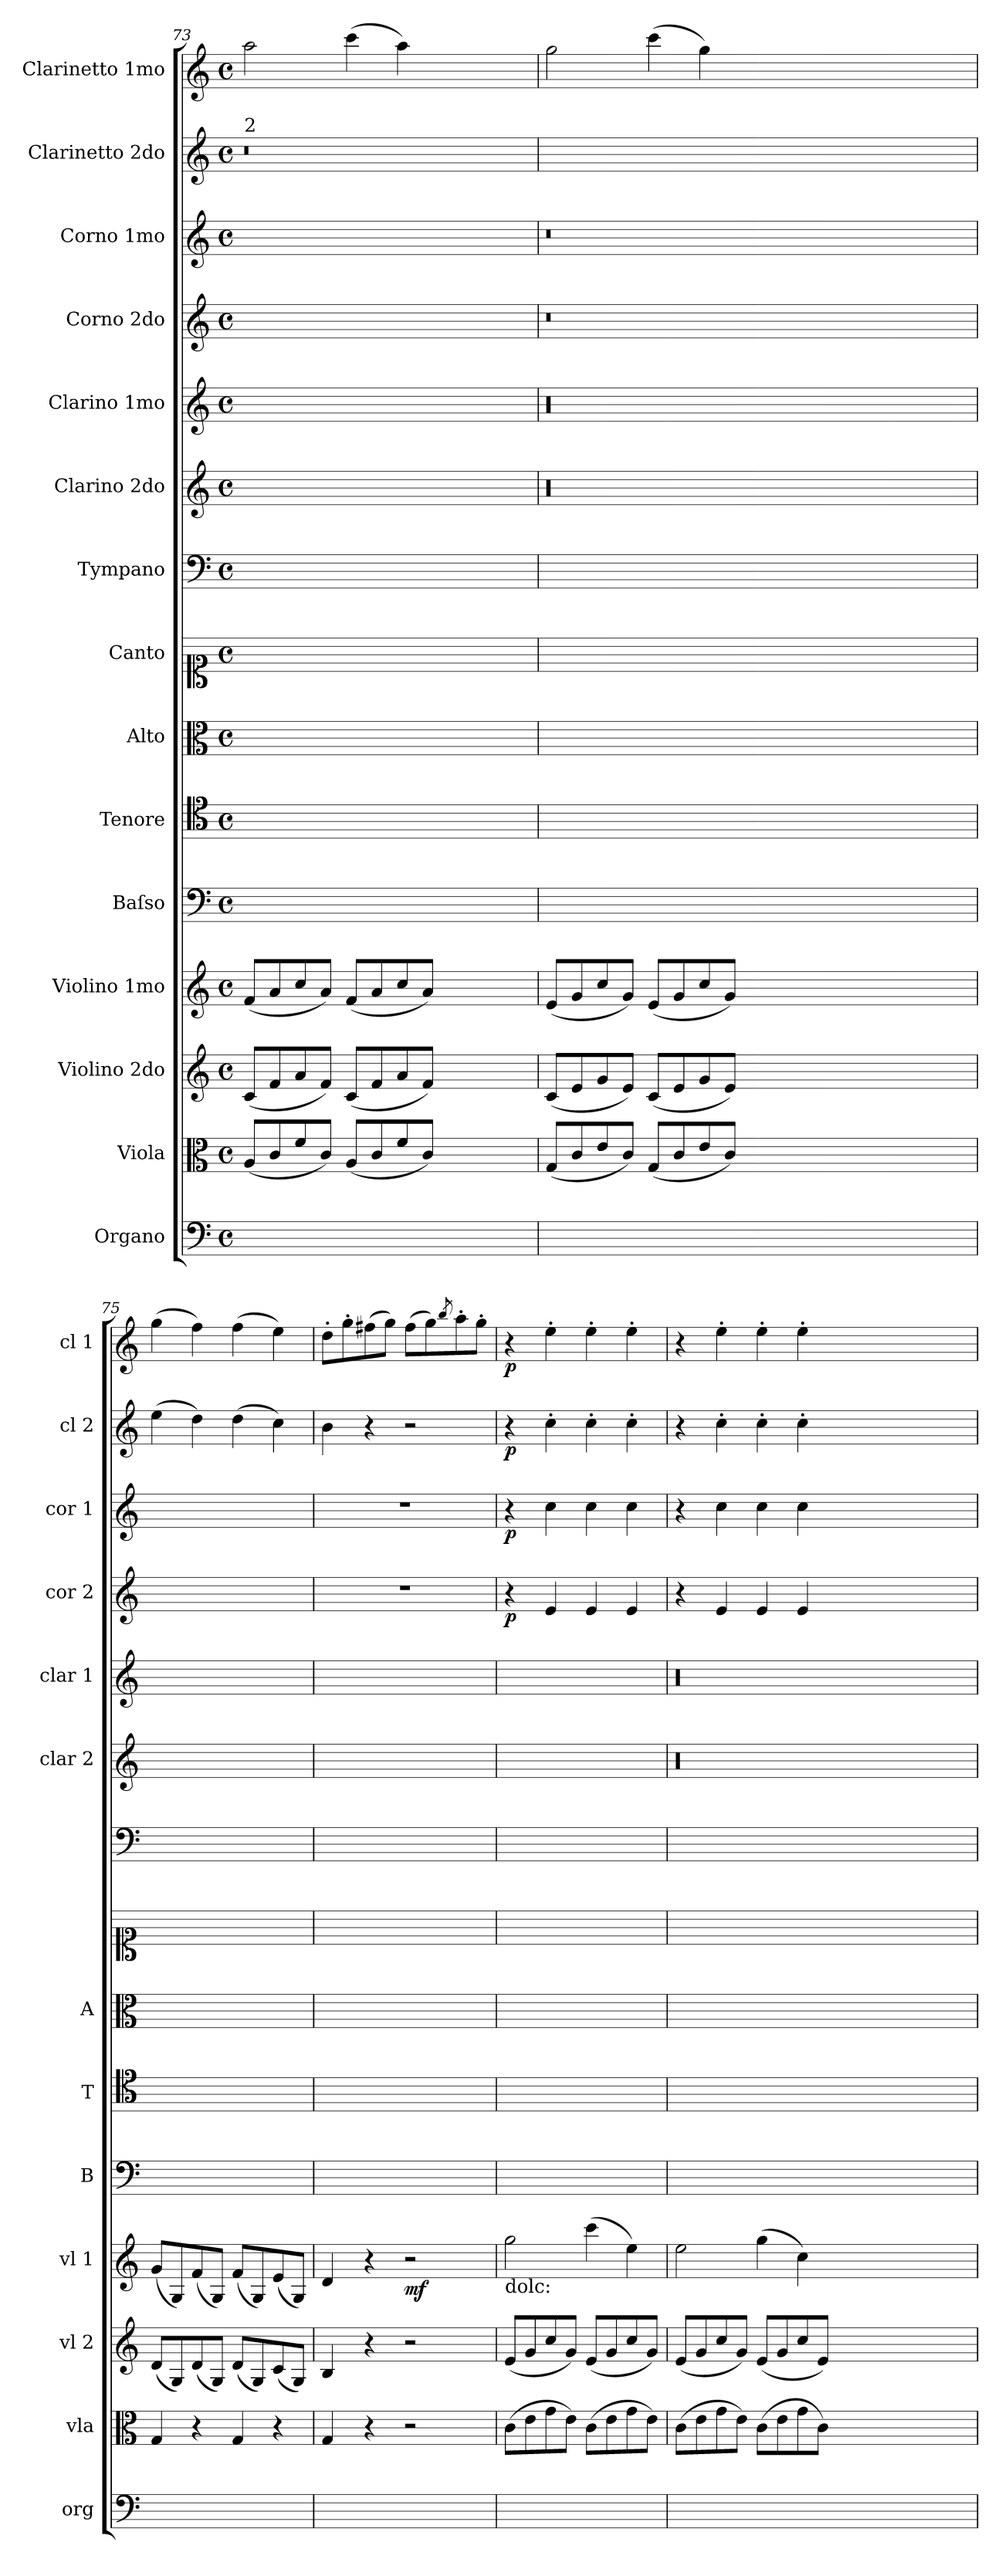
**kern	**kern	**kern	**kern	**dynam	**kern	**kern	**kern	**kern	**kern	**kern	**kern	**kern	**dynam	**kern	**dynam	**kern	**dynam	**kern	**dynam
*part15	*part14	*part13	*part12	*part12	*part11	*part10	*part9	*part8	*part7	*part6	*part5	*part4	*part4	*part3	*part3	*part2	*part2	*part1	*part1
*staff15	*staff14	*staff13	*staff12	*staff12	*staff11	*staff10	*staff9	*staff8	*staff7	*staff6	*staff5	*staff4	*staff4	*staff3	*staff3	*staff2	*staff2	*staff1	*staff1
*I"Organo	*I"Viola	*I"Violino 2do	*I"Violino 1mo	*	*I"Baſso	*I"Tenore	*I"Alto	*I"Canto	*I"Tympano	*I"Clarino 2do	*I"Clarino 1mo	*I"Corno 2do	*	*I"Corno 1mo	*	*I"Clarinetto 2do	*	*I"Clarinetto 1mo	*
*I'org	*I'vla	*I'vl 2	*I'vl 1	*	*I'B	*I'T	*I'A	*	*	*I'clar 2	*I'clar 1	*I'cor 2	*	*I'cor 1	*	*I'cl 2	*	*I'cl 1	*
*clefF4	*clefC3	*clefG2	*clefG2	*	*clefF4	*clefC4	*clefC3	*clefC1	*clefF4	*clefG2	*clefG2	*clefG2	*	*clefG2	*	*clefG2	*	*clefG2	*
*k[]	*k[]	*k[]	*k[]	*	*k[]	*k[]	*k[]	*k[]	*k[]	*k[]	*k[]	*k[]	*	*k[]	*	*k[]	*	*k[]	*
*C:	*C:	*C:	*C:	*	*C:	*C:	*C:	*C:	*C:	*C:	*C:	*C:	*	*C:	*	*C:	*	*C:	*
*M4/4	*M4/4	*M4/4	*M4/4	*	*M4/4	*M4/4	*M4/4	*M4/4	*M4/4	*M4/4	*M4/4	*M4/4	*	*M4/4	*	*M4/4	*	*M4/4	*
*met(c)	*met(c)	*met(c)	*met(c)	*	*met(c)	*met(c)	*met(c)	*met(c)	*met(c)	*met(c)	*met(c)	*met(c)	*	*met(c)	*	*met(c)	*	*met(c)	*
=73	=73	=73	=73	=73	=73	=73	=73	=73	=73	=73	=73	=73	=73	=73	=73	=73	=73	=73	=73
!	!	!	!	!	!	!	!	!	!	!	!	!	!	!	!	!LO:TX:a:t=2	!	!	!
1ryy	(8A/L	(8c/L	(8f/L	.	1ryy	1ryy	1ryy	1ryy	1ryy	0ryy	0ryy	0ryy	.	0ryy	.	0r	.	2aa\	.
.	8c/	8f/	8a/	.	.	.	.	.	.	.	.	.	.	.	.	.	.	.	.
.	8f/	8a/	8cc/	.	.	.	.	.	.	.	.	.	.	.	.	.	.	.	.
.	8c/J)	8f/J)	8a/J)	.	.	.	.	.	.	.	.	.	.	.	.	.	.	.	.
.	(8A/L	(8c/L	(8f/L	.	.	.	.	.	.	.	.	.	.	.	.	.	.	(4ccc\	.
.	8c/	8f/	8a/	.	.	.	.	.	.	.	.	.	.	.	.	.	.	.	.
.	8f/	8a/	8cc/	.	.	.	.	.	.	.	.	.	.	.	.	.	.	4aa\)	.
.	8c/J)	8f/J)	8a/J)	.	.	.	.	.	.	.	.	.	.	.	.	.	.	.	.
1ryy	1ryy	1ryy	1ryy	.	1ryy	1ryy	1ryy	1ryy	1ryy	.	.	.	.	.	.	.	.	1ryy	.
=74	=74	=74	=74	=74	=74	=74	=74	=74	=74	=74	=74	=74	=74	=74	=74	=74	=74	=74	=74
1ryy	(8G/L	(8c/L	(8e/L	.	1ryy	1ryy	1ryy	1ryy	1ryy	00r	00r	0r	.	0r	.	00ryy	.	2gg\	.
.	8c/	8e/	8g/	.	.	.	.	.	.	.	.	.	.	.	.	.	.	.	.
.	8e/	8g/	8cc/	.	.	.	.	.	.	.	.	.	.	.	.	.	.	.	.
.	8c/J)	8e/J)	8g/J)	.	.	.	.	.	.	.	.	.	.	.	.	.	.	.	.
.	(8G/L	(8c/L	(8e/L	.	.	.	.	.	.	.	.	.	.	.	.	.	.	(4ccc\	.
.	8c/	8e/	8g/	.	.	.	.	.	.	.	.	.	.	.	.	.	.	.	.
.	8e/	8g/	8cc/	.	.	.	.	.	.	.	.	.	.	.	.	.	.	4gg\)	.
.	8c/J)	8e/J)	8g/J)	.	.	.	.	.	.	.	.	.	.	.	.	.	.	.	.
0.ryy	0.ryy	0.ryy	0.ryy	.	0.ryy	0.ryy	0.ryy	0.ryy	0.ryy	.	.	.	.	.	.	.	.	0.ryy	.
.	.	.	.	.	.	.	.	.	.	.	.	0ryy	.	0ryy	.	.	.	.	.
=75	=75	=75	=75	=75	=75	=75	=75	=75	=75	=75	=75	=75	=75	=75	=75	=75	=75	=75	=75
1ryy	4G/	(8d/L	(>8g/L	.	1ryy	1ryy	1ryy	1ryy	1ryy	1ryy	1ryy	1ryy	.	1ryy	.	(4ee\	.	(4gg\	.
.	.	8G/)	8G/)	.	.	.	.	.	.	.	.	.	.	.	.	.	.	.	.
.	4r	(8d/	(>8f/	.	.	.	.	.	.	.	.	.	.	.	.	4dd\)	.	4ff\)	.
.	.	8G/J)	8G/J)	.	.	.	.	.	.	.	.	.	.	.	.	.	.	.	.
.	4G/	(8d/L	(>8f/L	.	.	.	.	.	.	.	.	.	.	.	.	(4dd\	.	(4ff\	.
.	.	8G/)	8G/)	.	.	.	.	.	.	.	.	.	.	.	.	.	.	.	.
.	4r	(8c/	(>8e/	.	.	.	.	.	.	.	.	.	.	.	.	4cc\)	.	4ee\)	.
.	.	8G/J)	8G/J)	.	.	.	.	.	.	.	.	.	.	.	.	.	.	.	.
=76	=76	=76	=76	=76	=76	=76	=76	=76	=76	=76	=76	=76	=76	=76	=76	=76	=76	=76	=76
1ryy	4G/	4B/	4d/	.	1ryy	1ryy	1ryy	1ryy	1ryy	1ryy	1ryy	1r	.	1r	.	4b\	.	8dd'\L	.
.	.	.	.	.	.	.	.	.	.	.	.	.	.	.	.	.	.	8gg'\	.
.	4r	4r	4r	.	.	.	.	.	.	.	.	.	.	.	.	4r	.	(8ff#X\	.
.	.	.	.	.	.	.	.	.	.	.	.	.	.	.	.	.	.	8gg\J)	.
.	2r	2r	2r	mf	.	.	.	.	.	.	.	.	.	.	.	2r	.	(8ff#\L	.
.	.	.	.	.	.	.	.	.	.	.	.	.	.	.	.	.	.	8gg\)	.
.	.	.	.	.	.	.	.	.	.	.	.	.	.	.	.	.	.	8qbb/	.
.	.	.	.	.	.	.	.	.	.	.	.	.	.	.	.	.	.	8aa'\	.
.	.	.	.	.	.	.	.	.	.	.	.	.	.	.	.	.	.	8gg'\J	.
=77	=77	=77	=77	=77	=77	=77	=77	=77	=77	=77	=77	=77	=77	=77	=77	=77	=77	=77	=77
!	!	!	!LO:TX:b:t=dolc&colon;	!	!	!	!	!	!	!	!	!	!	!	!	!	!	!	!
1ryy	(8c\L	(8e/L	2gg\	.	1ryy	1ryy	1ryy	1ryy	1ryy	1ryy	1ryy	4r	p	4r	p	4r	p	4r	p
.	8e\	8g/	.	.	.	.	.	.	.	.	.	.	.	.	.	.	.	.	.
.	8g\	8cc/	.	.	.	.	.	.	.	.	.	4e/	.	4cc\	.	4cc'\	.	4ee'\	.
.	8e\J)	8g/J)	.	.	.	.	.	.	.	.	.	.	.	.	.	.	.	.	.
.	(8c\L	(8e/L	(4ccc\	.	.	.	.	.	.	.	.	4e/	.	4cc\	.	4cc'\	.	4ee'\	.
.	8e\	8g/	.	.	.	.	.	.	.	.	.	.	.	.	.	.	.	.	.
.	8g\	8cc/	4ee\)	.	.	.	.	.	.	.	.	4e/	.	4cc\	.	4cc'\	.	4ee'\	.
.	8e\J)	8g/J)	.	.	.	.	.	.	.	.	.	.	.	.	.	.	.	.	.
=78	=78	=78	=78	=78	=78	=78	=78	=78	=78	=78	=78	=78	=78	=78	=78	=78	=78	=78	=78
1ryy	(8c\L	(8e/L	2ee\	.	1ryy	1ryy	1ryy	1ryy	1ryy	00r	00r	4r	.	4r	.	4r	.	4r	.
.	8e\	8g/	.	.	.	.	.	.	.	.	.	.	.	.	.	.	.	.	.
.	8g\	8cc/	.	.	.	.	.	.	.	.	.	4e/	.	4cc\	.	4cc'\	.	4ee'\	.
.	8e\J)	8g/J)	.	.	.	.	.	.	.	.	.	.	.	.	.	.	.	.	.
.	(8c\L	(8e/L	(4gg\	.	.	.	.	.	.	.	.	4e/	.	4cc\	.	4cc'\	.	4ee'\	.
.	8e\	8g/	.	.	.	.	.	.	.	.	.	.	.	.	.	.	.	.	.
.	8g\	8cc/	4cc\)	.	.	.	.	.	.	.	.	4e/	.	4cc\	.	4cc'\	.	4ee'\	.
.	8c\J)	8e/J)	.	.	.	.	.	.	.	.	.	.	.	.	.	.	.	.	.
0.ryy	0.ryy	0.ryy	0.ryy	.	0.ryy	0.ryy	0.ryy	0.ryy	0.ryy	.	.	0.ryy	.	0.ryy	.	0.ryy	.	0.ryy	.
=	=	=	=	=	=	=	=	=	=	=	=	=	=	=	=	=	=	=	=
*-	*-	*-	*-	*-	*-	*-	*-	*-	*-	*-	*-	*-	*-	*-	*-	*-	*-	*-	*-
